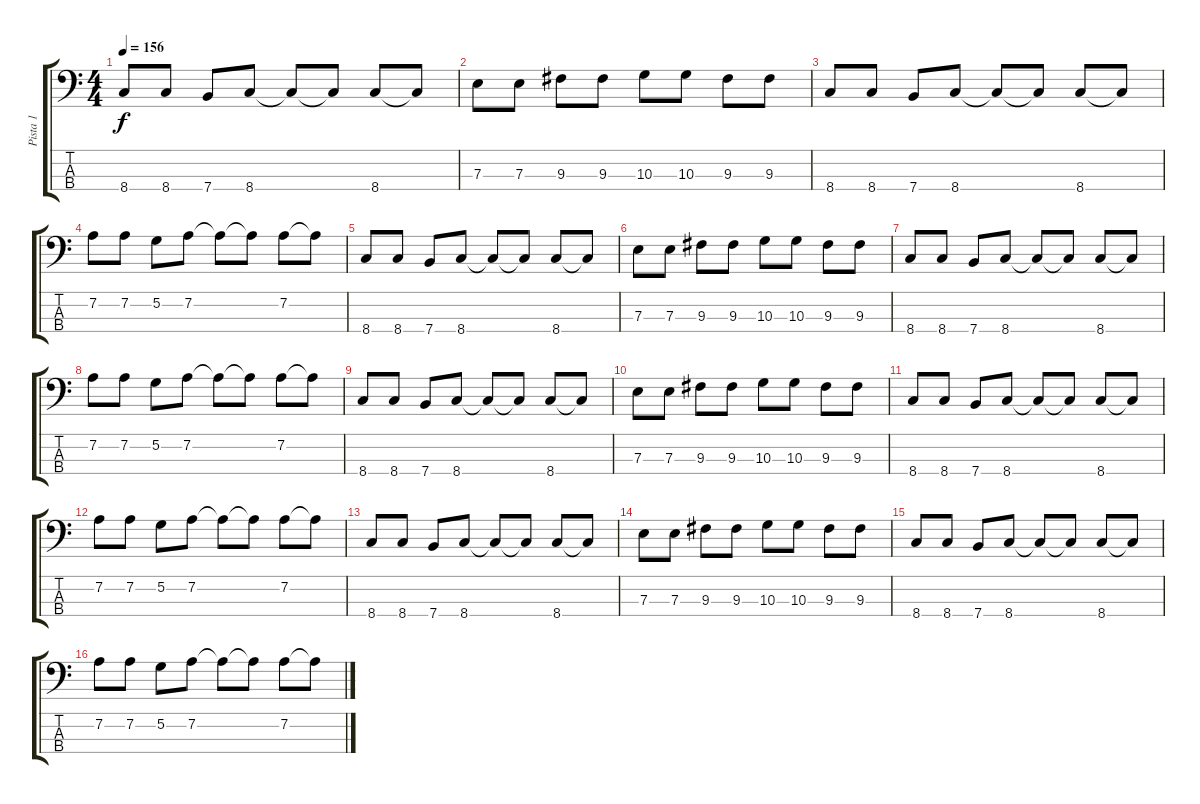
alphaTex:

\track ("Pista 1" "Pista 1") {instrument slapbass2}
\staff {score tabs}
\tuning (G2 D2 A1 E1) {hide}
\ts (4 4)
\tempo 156
\clef f4
\ks c
8.4.8{dy f} 8.4.8 7.4.8 8.4.8 8.4{t}.8 8.4{t}.8 8.4.8 8.4{t}.8 |
7.3.8 7.3.8 9.3.8 9.3.8 10.3.8 10.3.8 9.3.8 9.3.8 |
8.4.8 8.4.8 7.4.8 8.4.8 8.4{t}.8 8.4{t}.8 8.4.8 8.4{t}.8 |
7.2.8 7.2.8 5.2.8 7.2.8 7.2{t}.8 7.2{t}.8 7.2.8 7.2{t}.8 |
8.4.8 8.4.8 7.4.8 8.4.8 8.4{t}.8 8.4{t}.8 8.4.8 8.4{t}.8 |
7.3.8 7.3.8 9.3.8 9.3.8 10.3.8 10.3.8 9.3.8 9.3.8 |
8.4.8 8.4.8 7.4.8 8.4.8 8.4{t}.8 8.4{t}.8 8.4.8 8.4{t}.8 |
7.2.8 7.2.8 5.2.8 7.2.8 7.2{t}.8 7.2{t}.8 7.2.8 7.2{t}.8 |
8.4.8 8.4.8 7.4.8 8.4.8 8.4{t}.8 8.4{t}.8 8.4.8 8.4{t}.8 |
7.3.8 7.3.8 9.3.8 9.3.8 10.3.8 10.3.8 9.3.8 9.3.8 |
8.4.8 8.4.8 7.4.8 8.4.8 8.4{t}.8 8.4{t}.8 8.4.8 8.4{t}.8 |
7.2.8 7.2.8 5.2.8 7.2.8 7.2{t}.8 7.2{t}.8 7.2.8 7.2{t}.8 |
8.4.8 8.4.8 7.4.8 8.4.8 8.4{t}.8 8.4{t}.8 8.4.8 8.4{t}.8 |
7.3.8 7.3.8 9.3.8 9.3.8 10.3.8 10.3.8 9.3.8 9.3.8 |
8.4.8 8.4.8 7.4.8 8.4.8 8.4{t}.8 8.4{t}.8 8.4.8 8.4{t}.8 |
7.2.8 7.2.8 5.2.8 7.2.8 7.2{t}.8 7.2{t}.8 7.2.8 7.2{t}.8
